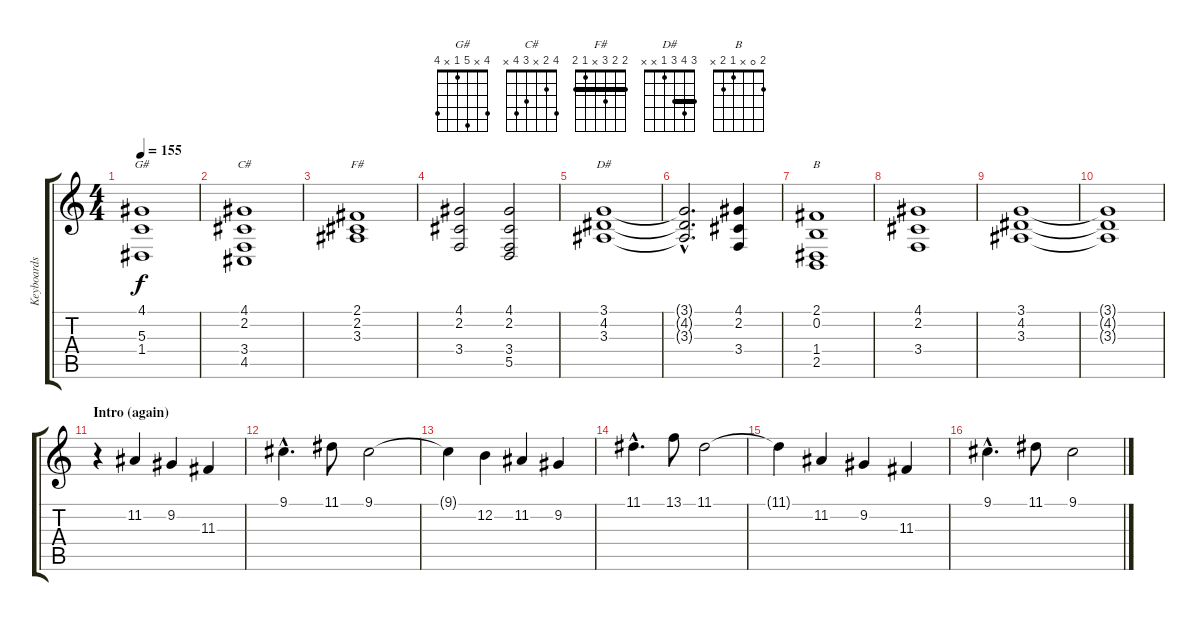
\track ("Keyboards" "Keyboards") {instrument lead1square}
\staff {score tabs}
\tuning (E4 B3 G3 D3 A2 E2) {hide}
\chord ("G#" 4 x 5 1 x 4)
\chord ("C#" 4 2 x 3 4 x)
\chord ("F#" 2 2 3 x 1 2) {barre 2}
\chord ("D#" 3 4 3 1 x x) {barre 3}
\chord ("B" 2 0 x 1 2 x)
\ts (4 4)
\tempo 155
\clef g2
\ks c
(4.1 5.3 1.4).1{ch "G#" dy f} |
(4.1 2.2 3.4 4.5).1{ch "C#"} |
(2.1 2.2 3.3).1{ch "F#" instrument harpsichord} |
(4.1 2.2 3.4).2 (4.1 2.2 3.4 5.5).2 |
(3.1 4.2 3.3).1{ch "D#"} |
(3.1{hac t} 4.2{hac t} 3.3{hac t}).2{d} (4.1 2.2 3.4).4 |
(2.1 0.2 1.4 2.5).1{ch "B"} |
(4.1 2.2 3.4).1 |
(3.1 4.2 3.3).1 |
(3.1{t} 4.2{t} 3.3{t}).1 |
\section ("" "Intro (again)")
r.4 11.2.4{instrument lead1square} 9.2.4 11.3.4 |
9.1{hac}.4{d} 11.1.8 9.1.2 |
9.1{t}.4 12.2.4 11.2.4 9.2.4 |
11.1{hac}.4{d} 13.1.8 11.1.2 |
11.1{t}.4 11.2.4 9.2.4 11.3.4 |
9.1{hac}.4{d} 11.1.8 9.1.2
